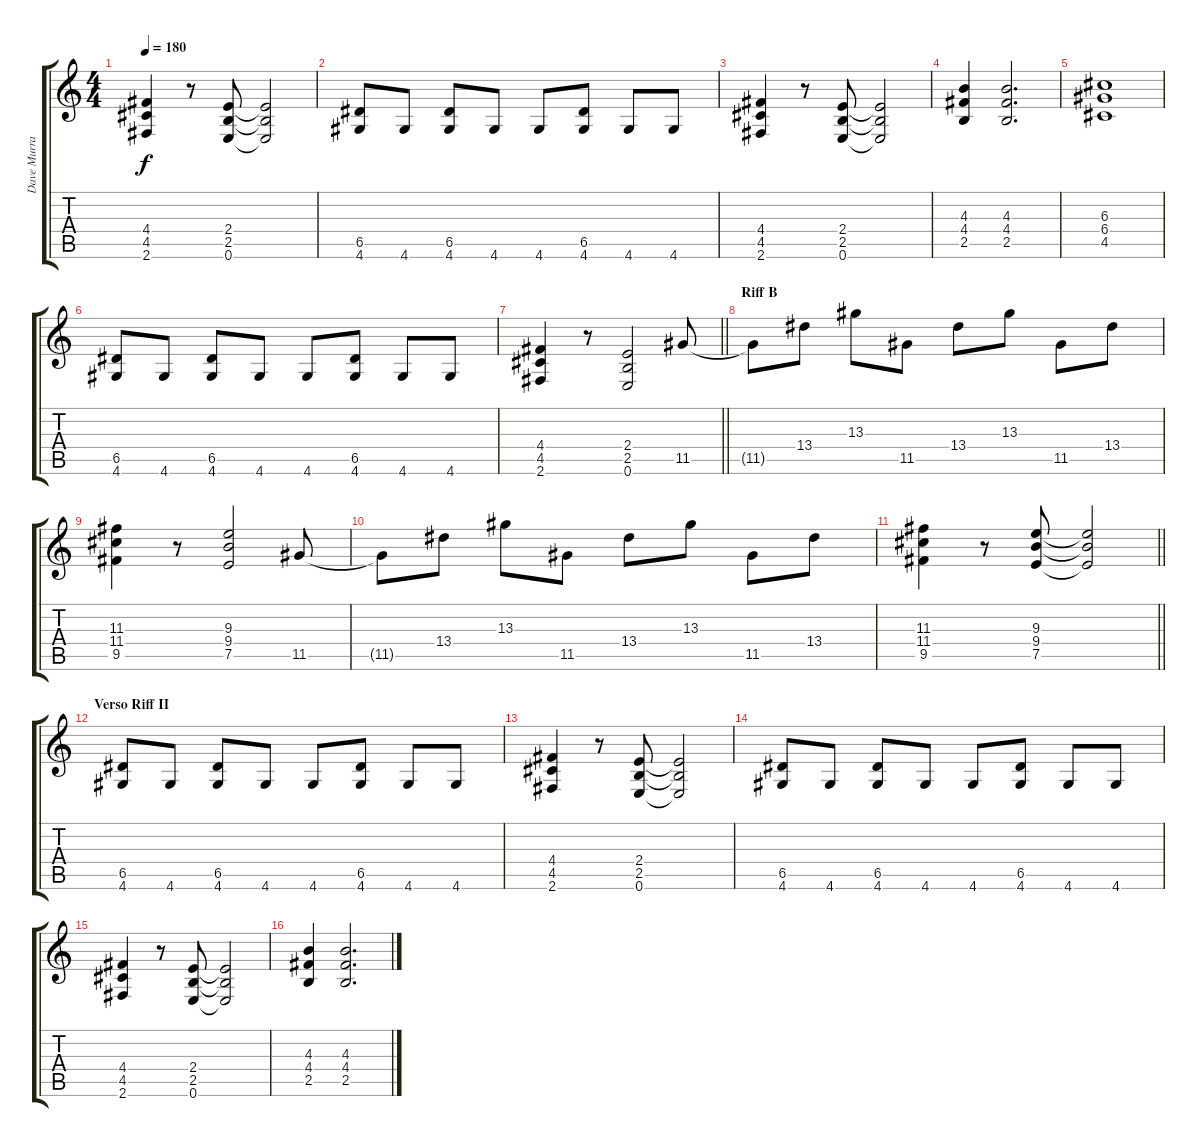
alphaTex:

\track ("Dave Murray" "Dave Murra") {instrument distortionguitar}
\staff {score tabs}
\tuning (E4 B3 G3 D3 A2 E2) {hide}
\ts (4 4)
\tempo 180
\clef g2
\ks c
(4.4 4.5 2.6).4{dy f} r.8 (2.4 2.5 0.6).8 (2.4{t} 2.5{t} 0.6{t}).2 |
(6.5 4.6).8 4.6.8 (6.5 4.6).8 4.6.8 4.6.8 (6.5 4.6).8 4.6.8 4.6.8 |
(4.4 4.5 2.6).4 r.8 (2.4 2.5 0.6).8 (2.4{t} 2.5{t} 0.6{t}).2 |
(4.3 4.4 2.5).4 (4.3 4.4 2.5).2{d} |
(6.3 6.4 4.5).1 |
(6.5 4.6).8 4.6.8 (6.5 4.6).8 4.6.8 4.6.8 (6.5 4.6).8 4.6.8 4.6.8 |
\barLineRight lightlight
(4.4 4.5 2.6).4 r.8 (2.4 2.5 0.6).2 11.5.8 |
\section ("" "Riff B")
11.5{t}.8 13.4.8 13.3.8 11.5.8 13.4.8 13.3.8 11.5.8 13.4.8 |
(11.3 11.4 9.5).4 r.8 (9.3 9.4 7.5).2 11.5.8 |
11.5{t}.8 13.4.8 13.3.8 11.5.8 13.4.8 13.3.8 11.5.8 13.4.8 |
\barLineRight lightlight
(11.3 11.4 9.5).4 r.8 (9.3 9.4 7.5).8 (9.3{t} 9.4{t} 7.5{t}).2 |
\section ("" "Verso Riff II")
(6.5 4.6).8 4.6.8 (6.5 4.6).8 4.6.8 4.6.8 (6.5 4.6).8 4.6.8 4.6.8 |
(4.4 4.5 2.6).4 r.8 (2.4 2.5 0.6).8 (2.4{t} 2.5{t} 0.6{t}).2 |
(6.5 4.6).8 4.6.8 (6.5 4.6).8 4.6.8 4.6.8 (6.5 4.6).8 4.6.8 4.6.8 |
(4.4 4.5 2.6).4 r.8 (2.4 2.5 0.6).8 (2.4{t} 2.5{t} 0.6{t}).2 |
(4.3 4.4 2.5).4 (4.3 4.4 2.5).2{d}
